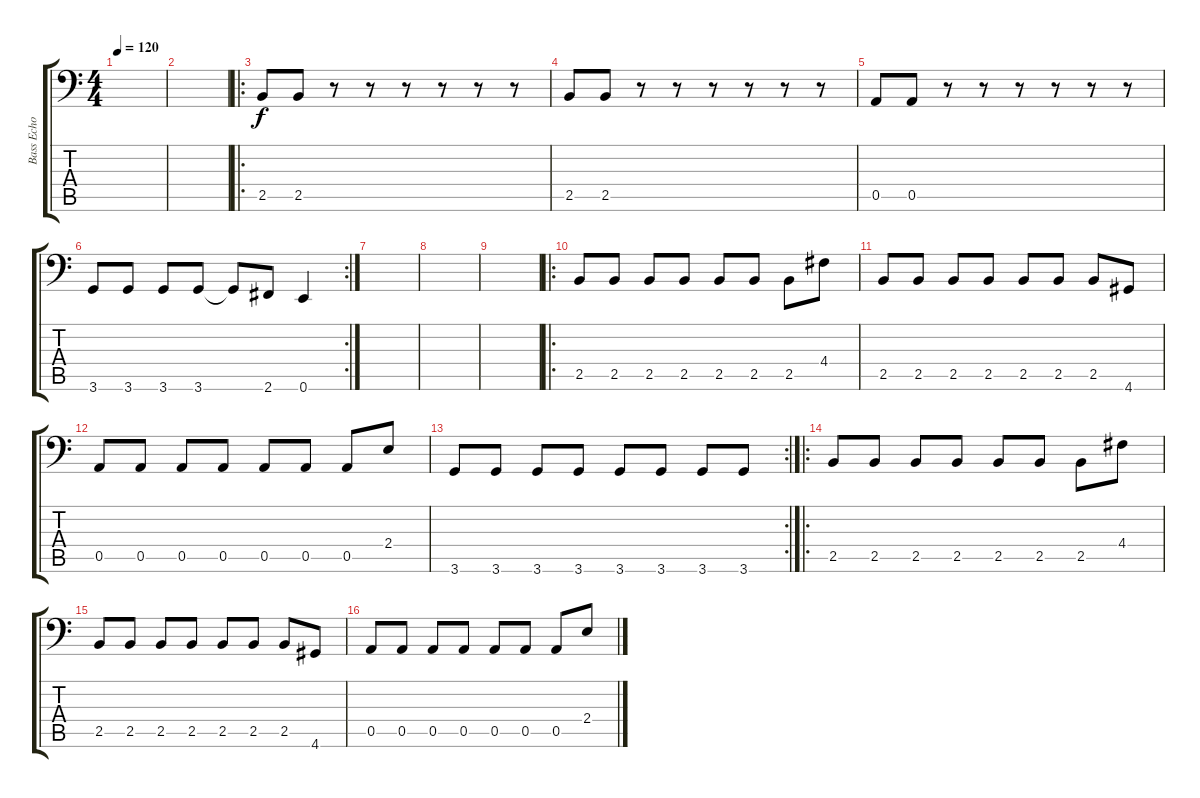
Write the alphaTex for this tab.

\track ("Bass Echo" "Bass Echo") {instrument electricbasspick}
\staff {score tabs}
\tuning (E3 B2 G2 D2 A1 E1) {hide}
\ts (4 4)
\tempo 120
\clef f4
\ks c
|
|
\ro
2.5.8 2.5.8 r.8 r.8 r.8 r.8 r.8 r.8 |
2.5.8 2.5.8 r.8 r.8 r.8 r.8 r.8 r.8 |
0.5.8 0.5.8 r.8 r.8 r.8 r.8 r.8 r.8 |
\rc 2
3.6.8 3.6.8 3.6.8 3.6.8 3.6{t}.8 2.6.8 0.6.4 |
|
|
|
\ro
2.5.8 2.5.8 2.5.8 2.5.8 2.5.8 2.5.8 2.5.8 4.4.8 |
2.5.8 2.5.8 2.5.8 2.5.8 2.5.8 2.5.8 2.5.8 4.6.8 |
0.5.8 0.5.8 0.5.8 0.5.8 0.5.8 0.5.8 0.5.8 2.4.8 |
\rc 2
3.6.8 3.6.8 3.6.8 3.6.8 3.6.8 3.6.8 3.6.8 3.6.8 |
\ro
2.5.8 2.5.8 2.5.8 2.5.8 2.5.8 2.5.8 2.5.8 4.4.8 |
2.5.8 2.5.8 2.5.8 2.5.8 2.5.8 2.5.8 2.5.8 4.6.8 |
0.5.8 0.5.8 0.5.8 0.5.8 0.5.8 0.5.8 0.5.8 2.4.8
